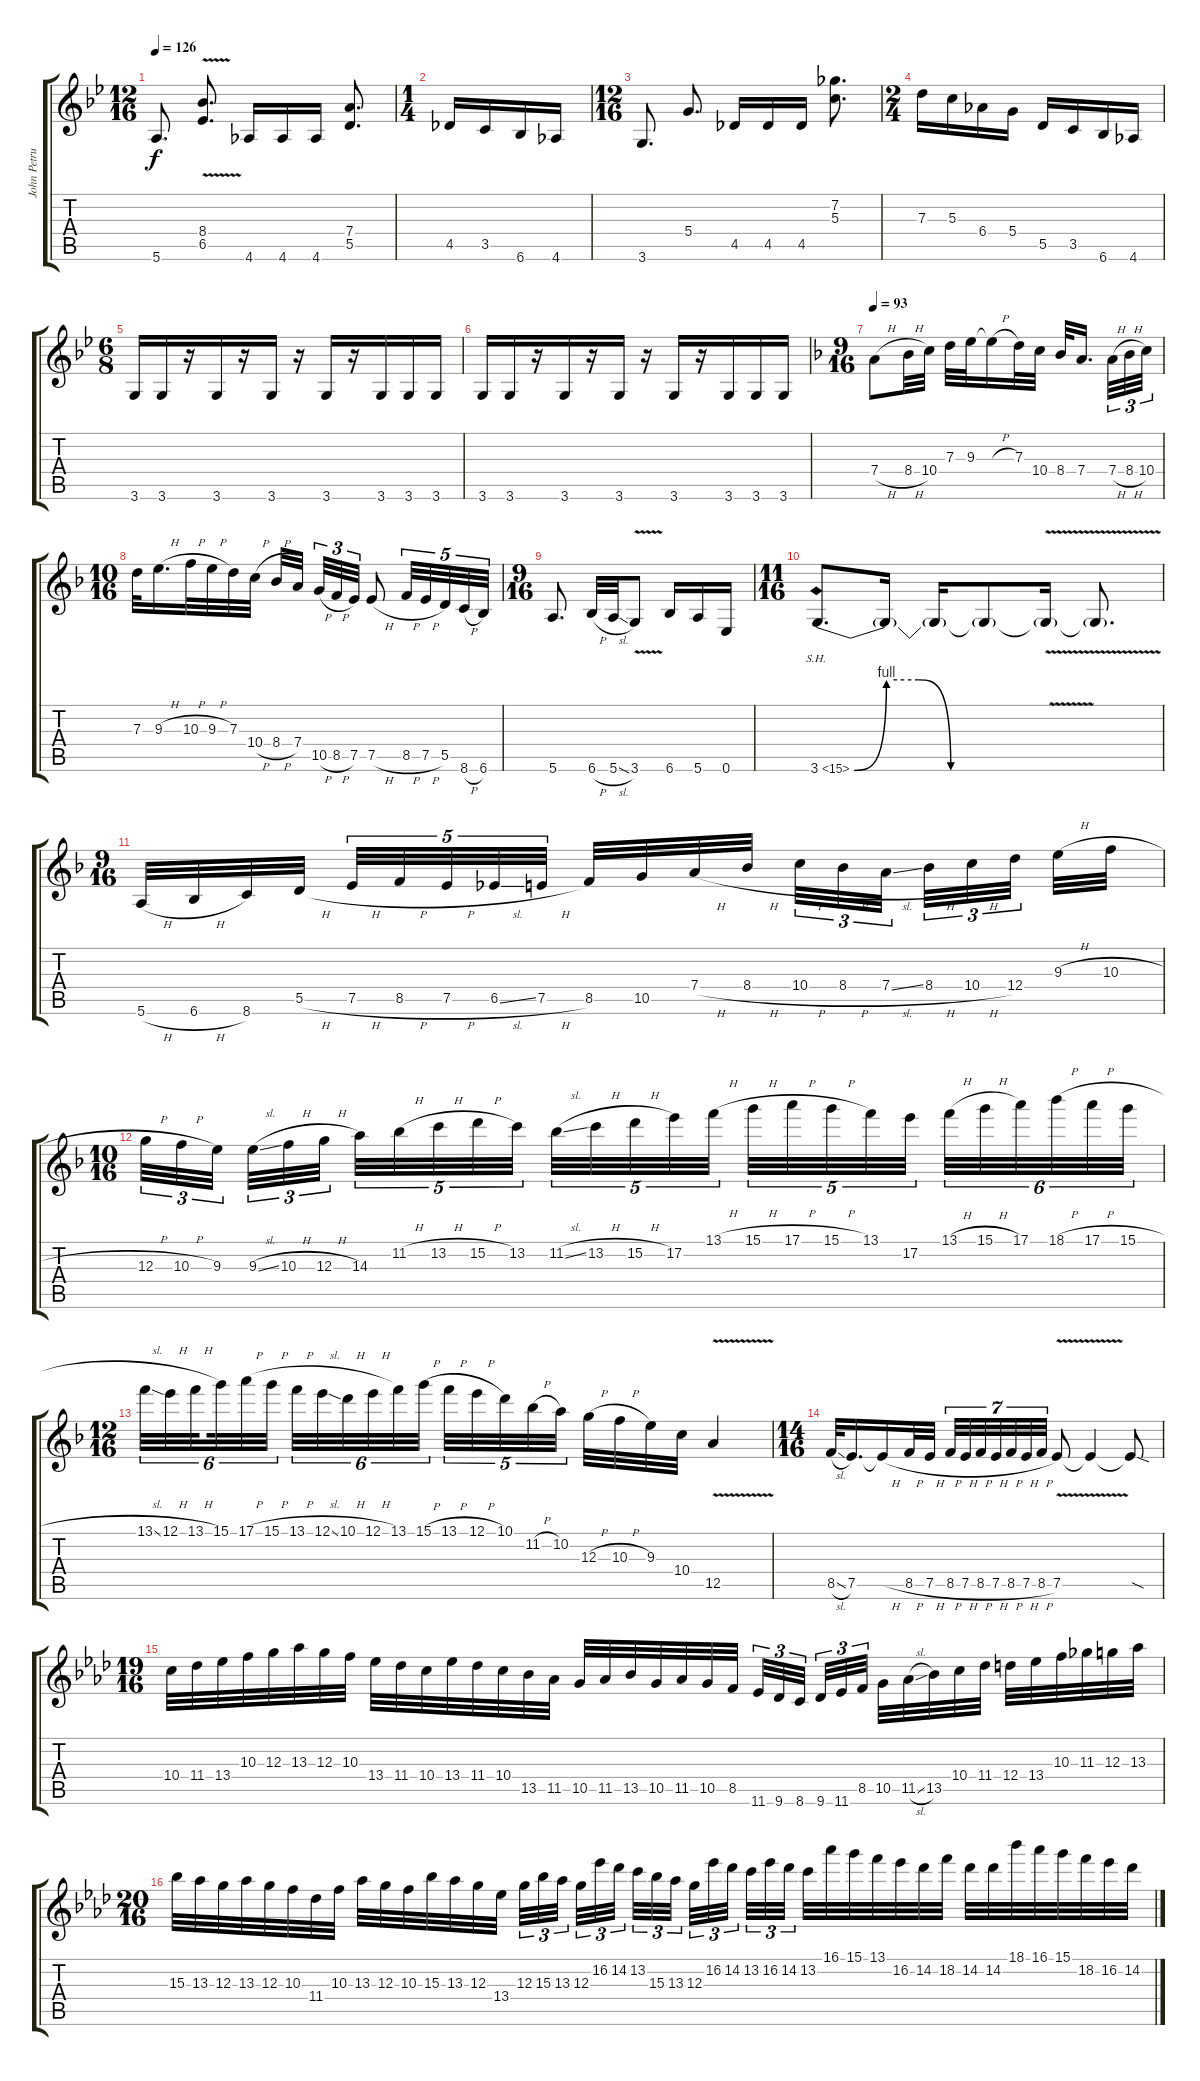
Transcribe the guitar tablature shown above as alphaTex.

\track ("John Petrucci - Guitar" "John Petru") {instrument distortionguitar}
\staff {score tabs}
\tuning (E4 B3 G3 D3 A2 E2) {hide}
\ts (12 16)
\tempo 126
\clef g2
\ks gminor
5.6.8{d dy f} (8.4{v} 6.5{v}).8{d} 4.6.16 4.6.16 4.6.16 (7.4 5.5).8{d} |
\ts (1 4)
4.5.16 3.5.16 6.6.16 4.6.16 |
\ts (12 16)
3.6.8{d} 5.4.8{d} 4.5.16 4.5.16 4.5.16 (7.2 5.3).8{d} |
\ts (2 4)
7.3.16 5.3.16 6.4.16 5.4.16 5.5.16 3.5.16 6.6.16 4.6.16 |
\ts (6 8)
3.6.16 3.6.16 r.16 3.6.16 r.16 3.6.16 r.16 3.6.16 r.16 3.6.16 3.6.16 3.6.16 |
3.6.16 3.6.16 r.16 3.6.16 r.16 3.6.16 r.16 3.6.16 r.16 3.6.16 3.6.16 3.6.16 |
\ts (9 16)
\tempo 93
\ks dminor
7.4{h}.8{volume 16 balance 8} 8.4{h}.32 10.4.32 7.3.32 9.3.32 9.3{h t}.16 7.3.32 10.4.32 8.4.32 7.4.16{d beam splitsecondary} 7.4{h}.32{tu (3 2)} 8.4{h}.32{tu (3 2)} 10.4.32{tu (3 2)} |
\ts (10 16)
7.3.32 9.3{h}.16{d} 10.3{h}.32 9.3{h}.32 7.3.32 10.4{h}.32 8.4{h}.32 7.4.32 10.5{h}.32{tu (3 2)} 8.5{h}.32{tu (3 2)} 7.5.32{tu (3 2)} 7.5{h}.8 8.5{h}.32{tu (5 4)} 7.5{h}.32{tu (5 4)} 5.5.32{tu (5 4)} 8.6{h}.32{tu (5 4)} 6.6.32{tu (5 4)} |
\ts (9 16)
5.6.8{d} 6.6{h}.32 5.6{sl}.32 3.6{v}.8 6.6.16 5.6.16 0.6.16 |
\ts (11 16)
3.6{be (custom 0 0 10 4 20 4 30 0 60 0) sh 12}.8{d} 3.6{t}.16 3.6{t}.16 3.6{t}.8 3.6{v t}.16 3.6{t}.8{d} |
\ts (9 16)
5.6{h}.32 6.6{h}.32 8.6.32 5.5{h}.32{beam splitsecondary} 7.5{h}.32{tu (5 4)} 8.5{h}.32{tu (5 4)} 7.5{h}.32{tu (5 4)} 6.5{sl}.32{tu (5 4)} 7.5{h}.32{tu (5 4) beam splitsecondary} 8.5.32 10.5.32 7.4{h}.32 8.4{h}.32 10.4{h}.32{tu (3 2)} 8.4{h}.32{tu (3 2)} 7.4{sl}.32{tu (3 2) beam splitsecondary} 8.4{h}.32{tu (3 2)} 10.4{h}.32{tu (3 2)} 12.4.32{tu (3 2) beam splitsecondary} 9.3{h}.32 10.3{h}.32 |
\ts (10 16)
12.3{h}.32{tu (3 2)} 10.3{h}.32{tu (3 2)} 9.3.32{tu (3 2)} 9.3{sl}.32{tu (3 2)} 10.3{h}.32{tu (3 2)} 12.3{h}.32{tu (3 2)} 14.3.32{tu (5 4)} 11.2{h}.32{tu (5 4)} 13.2{h}.32{tu (5 4)} 15.2{h}.32{tu (5 4)} 13.2.32{tu (5 4)} 11.2{sl}.32{tu (5 4)} 13.2{h}.32{tu (5 4)} 15.2{h}.32{tu (5 4)} 17.2.32{tu (5 4)} 13.1{h}.32{tu (5 4)} 15.1{h}.32{tu (5 4)} 17.1{h}.32{tu (5 4)} 15.1{h}.32{tu (5 4)} 13.1.32{tu (5 4)} 17.2.32{tu (5 4)} 13.1{h}.32{tu (6 4)} 15.1{h}.32{tu (6 4)} 17.1.32{tu (6 4)} 18.1{h}.32{tu (6 4)} 17.1{h}.32{tu (6 4)} 15.1{h}.32{tu (6 4)} |
\ts (12 16)
13.1{sl}.32{tu (6 4)} 12.1{h}.32{tu (6 4)} 13.1{h}.32{tu (6 4) beam splitsecondary} 15.1.32{tu (6 4)} 17.1{h}.32{tu (6 4)} 15.1{h}.32{tu (6 4) beam splitsecondary} 13.1{h}.32{tu (6 4)} 12.1{sl}.32{tu (6 4)} 10.1{h}.32{tu (6 4)} 12.1{h}.32{tu (6 4)} 13.1.32{tu (6 4)} 15.1{h}.32{tu (6 4) beam splitsecondary} 13.1{h}.32{tu (5 4)} 12.1{h}.32{tu (5 4)} 10.1.32{tu (5 4)} 11.2{h}.32{tu (5 4)} 10.2.32{tu (5 4)} 12.3{h}.32 10.3{h}.32 9.3.32 10.4.32 12.5{v}.4 |
\ts (14 16)
8.5{sl}.32 7.5.16{d} 7.5{h t}.16 8.5{h}.32 7.5{h}.32 8.5{h}.32{tu (7 4)} 7.5{h}.32{tu (7 4)} 8.5{h}.32{tu (7 4)} 7.5{h}.32{tu (7 4)} 8.5{h}.32{tu (7 4)} 7.5{h}.32{tu (7 4)} 8.5{h}.32{tu (7 4)} 7.5{v}.8 7.5{t}.4 7.5{sod t}.8 |
\ts (19 16)
\ks fminor
10.4.32 11.4.32 13.4.32 10.3.32 12.3.32 13.3.32 12.3.32 10.3.32 13.4.32 11.4.32 10.4.32 13.4.32 11.4.32 10.4.32 13.5.32 11.5.32 10.5.32 11.5.32 13.5.32 10.5.32 11.5.32 10.5.32 8.5.32{beam splitsecondary} 11.6.32{tu (3 2)} 9.6.32{tu (3 2)} 8.6.32{tu (3 2) beam splitsecondary} 9.6.32{tu (3 2)} 11.6.32{tu (3 2)} 8.5.32{tu (3 2)} 10.5.32 11.5{sl}.32 13.5.32 10.4.32 11.4.32 12.4.32 13.4.32 10.3.32 11.3.32 12.3.32 13.3.32 |
\ts (20 16)
15.3.32 13.3.32 12.3.32 13.3.32 12.3.32 10.3.32 11.4.32 10.3.32 13.3.32 12.3.32 10.3.32 15.3.32 13.3.32 12.3.32 13.4.32{beam splitsecondary} 12.3.32{tu (3 2)} 15.3.32{tu (3 2)} 13.3.32{tu (3 2) beam splitsecondary} 12.3.32{tu (3 2)} 16.2.32{tu (3 2)} 14.2.32{tu (3 2) beam splitsecondary} 13.2.32{tu (3 2)} 15.3.32{tu (3 2)} 13.3.32{tu (3 2) beam splitsecondary} 12.3.32{tu (3 2)} 16.2.32{tu (3 2)} 14.2.32{tu (3 2) beam splitsecondary} 13.2.32{tu (3 2)} 16.2.32{tu (3 2)} 14.2.32{tu (3 2)} 13.2.32 16.1.32 15.1.32 13.1.32 16.2.32 14.2.32 18.2.32 14.2.32 14.2.32 18.1.32 16.1.32 15.1.32 18.2.32 16.2.32 14.2.32
